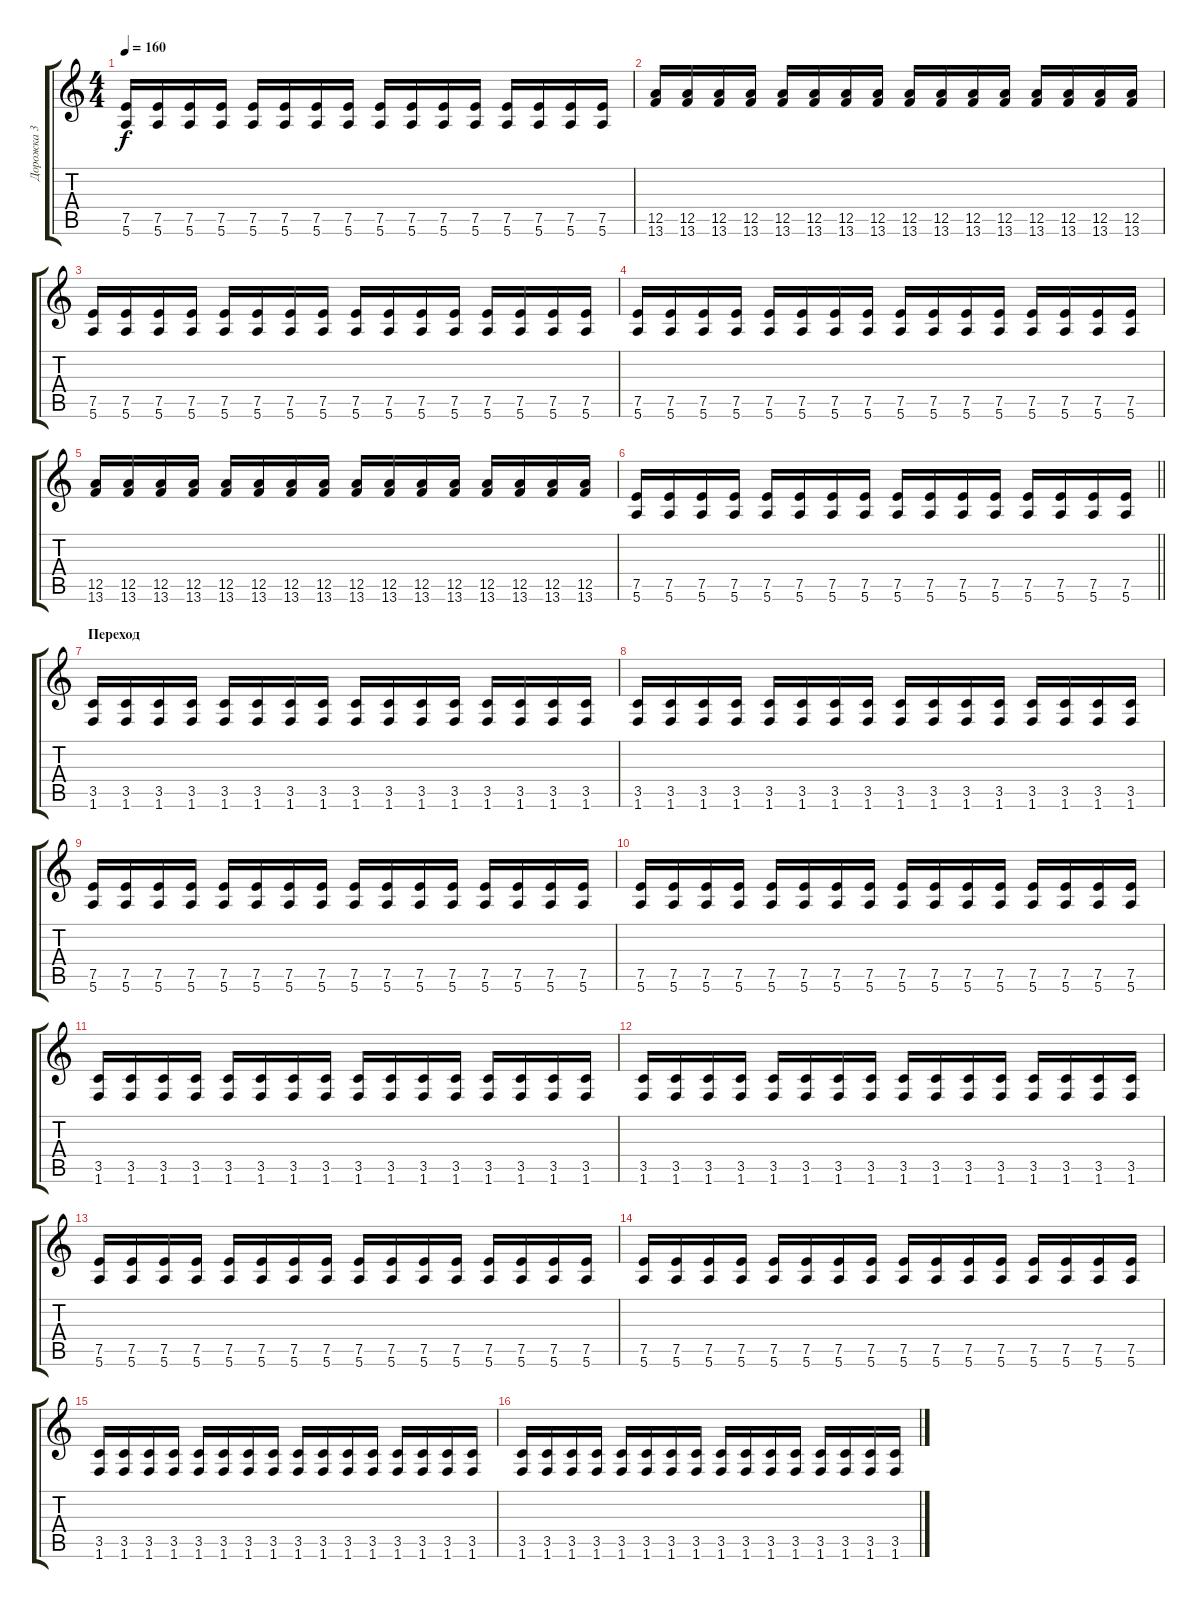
\track ("Дорожка 3" "Дорожка 3") {instrument overdrivenguitar}
\staff {score tabs}
\tuning (E4 B3 G3 D3 A2 E2) {hide}
\ts (4 4)
\tempo 160
\clef g2
\ks c
(7.5 5.6).16{dy f} (7.5 5.6).16 (7.5 5.6).16 (7.5 5.6).16 (7.5 5.6).16 (7.5 5.6).16 (7.5 5.6).16 (7.5 5.6).16 (7.5 5.6).16 (7.5 5.6).16 (7.5 5.6).16 (7.5 5.6).16 (7.5 5.6).16 (7.5 5.6).16 (7.5 5.6).16 (7.5 5.6).16 |
(12.5 13.6).16 (12.5 13.6).16 (12.5 13.6).16 (12.5 13.6).16 (12.5 13.6).16 (12.5 13.6).16 (12.5 13.6).16 (12.5 13.6).16 (12.5 13.6).16 (12.5 13.6).16 (12.5 13.6).16 (12.5 13.6).16 (12.5 13.6).16 (12.5 13.6).16 (12.5 13.6).16 (12.5 13.6).16 |
(7.5 5.6).16 (7.5 5.6).16 (7.5 5.6).16 (7.5 5.6).16 (7.5 5.6).16 (7.5 5.6).16 (7.5 5.6).16 (7.5 5.6).16 (7.5 5.6).16 (7.5 5.6).16 (7.5 5.6).16 (7.5 5.6).16 (7.5 5.6).16 (7.5 5.6).16 (7.5 5.6).16 (7.5 5.6).16 |
(7.5 5.6).16 (7.5 5.6).16 (7.5 5.6).16 (7.5 5.6).16 (7.5 5.6).16 (7.5 5.6).16 (7.5 5.6).16 (7.5 5.6).16 (7.5 5.6).16 (7.5 5.6).16 (7.5 5.6).16 (7.5 5.6).16 (7.5 5.6).16 (7.5 5.6).16 (7.5 5.6).16 (7.5 5.6).16 |
(12.5 13.6).16 (12.5 13.6).16 (12.5 13.6).16 (12.5 13.6).16 (12.5 13.6).16 (12.5 13.6).16 (12.5 13.6).16 (12.5 13.6).16 (12.5 13.6).16 (12.5 13.6).16 (12.5 13.6).16 (12.5 13.6).16 (12.5 13.6).16 (12.5 13.6).16 (12.5 13.6).16 (12.5 13.6).16 |
\barLineRight lightlight
(7.5 5.6).16 (7.5 5.6).16 (7.5 5.6).16 (7.5 5.6).16 (7.5 5.6).16 (7.5 5.6).16 (7.5 5.6).16 (7.5 5.6).16 (7.5 5.6).16 (7.5 5.6).16 (7.5 5.6).16 (7.5 5.6).16 (7.5 5.6).16 (7.5 5.6).16 (7.5 5.6).16 (7.5 5.6).16 |
\section ("" "Переход")
(3.5 1.6).16 (3.5 1.6).16 (3.5 1.6).16 (3.5 1.6).16 (3.5 1.6).16 (3.5 1.6).16 (3.5 1.6).16 (3.5 1.6).16 (3.5 1.6).16 (3.5 1.6).16 (3.5 1.6).16 (3.5 1.6).16 (3.5 1.6).16 (3.5 1.6).16 (3.5 1.6).16 (3.5 1.6).16 |
(3.5 1.6).16 (3.5 1.6).16 (3.5 1.6).16 (3.5 1.6).16 (3.5 1.6).16 (3.5 1.6).16 (3.5 1.6).16 (3.5 1.6).16 (3.5 1.6).16 (3.5 1.6).16 (3.5 1.6).16 (3.5 1.6).16 (3.5 1.6).16 (3.5 1.6).16 (3.5 1.6).16 (3.5 1.6).16 |
(7.5 5.6).16 (7.5 5.6).16 (7.5 5.6).16 (7.5 5.6).16 (7.5 5.6).16 (7.5 5.6).16 (7.5 5.6).16 (7.5 5.6).16 (7.5 5.6).16 (7.5 5.6).16 (7.5 5.6).16 (7.5 5.6).16 (7.5 5.6).16 (7.5 5.6).16 (7.5 5.6).16 (7.5 5.6).16 |
(7.5 5.6).16 (7.5 5.6).16 (7.5 5.6).16 (7.5 5.6).16 (7.5 5.6).16 (7.5 5.6).16 (7.5 5.6).16 (7.5 5.6).16 (7.5 5.6).16 (7.5 5.6).16 (7.5 5.6).16 (7.5 5.6).16 (7.5 5.6).16 (7.5 5.6).16 (7.5 5.6).16 (7.5 5.6).16 |
(3.5 1.6).16 (3.5 1.6).16 (3.5 1.6).16 (3.5 1.6).16 (3.5 1.6).16 (3.5 1.6).16 (3.5 1.6).16 (3.5 1.6).16 (3.5 1.6).16 (3.5 1.6).16 (3.5 1.6).16 (3.5 1.6).16 (3.5 1.6).16 (3.5 1.6).16 (3.5 1.6).16 (3.5 1.6).16 |
(3.5 1.6).16 (3.5 1.6).16 (3.5 1.6).16 (3.5 1.6).16 (3.5 1.6).16 (3.5 1.6).16 (3.5 1.6).16 (3.5 1.6).16 (3.5 1.6).16 (3.5 1.6).16 (3.5 1.6).16 (3.5 1.6).16 (3.5 1.6).16 (3.5 1.6).16 (3.5 1.6).16 (3.5 1.6).16 |
(7.5 5.6).16 (7.5 5.6).16 (7.5 5.6).16 (7.5 5.6).16 (7.5 5.6).16 (7.5 5.6).16 (7.5 5.6).16 (7.5 5.6).16 (7.5 5.6).16 (7.5 5.6).16 (7.5 5.6).16 (7.5 5.6).16 (7.5 5.6).16 (7.5 5.6).16 (7.5 5.6).16 (7.5 5.6).16 |
(7.5 5.6).16 (7.5 5.6).16 (7.5 5.6).16 (7.5 5.6).16 (7.5 5.6).16 (7.5 5.6).16 (7.5 5.6).16 (7.5 5.6).16 (7.5 5.6).16 (7.5 5.6).16 (7.5 5.6).16 (7.5 5.6).16 (7.5 5.6).16 (7.5 5.6).16 (7.5 5.6).16 (7.5 5.6).16 |
(3.5 1.6).16 (3.5 1.6).16 (3.5 1.6).16 (3.5 1.6).16 (3.5 1.6).16 (3.5 1.6).16 (3.5 1.6).16 (3.5 1.6).16 (3.5 1.6).16 (3.5 1.6).16 (3.5 1.6).16 (3.5 1.6).16 (3.5 1.6).16 (3.5 1.6).16 (3.5 1.6).16 (3.5 1.6).16 |
(3.5 1.6).16 (3.5 1.6).16 (3.5 1.6).16 (3.5 1.6).16 (3.5 1.6).16 (3.5 1.6).16 (3.5 1.6).16 (3.5 1.6).16 (3.5 1.6).16 (3.5 1.6).16 (3.5 1.6).16 (3.5 1.6).16 (3.5 1.6).16 (3.5 1.6).16 (3.5 1.6).16 (3.5 1.6).16
